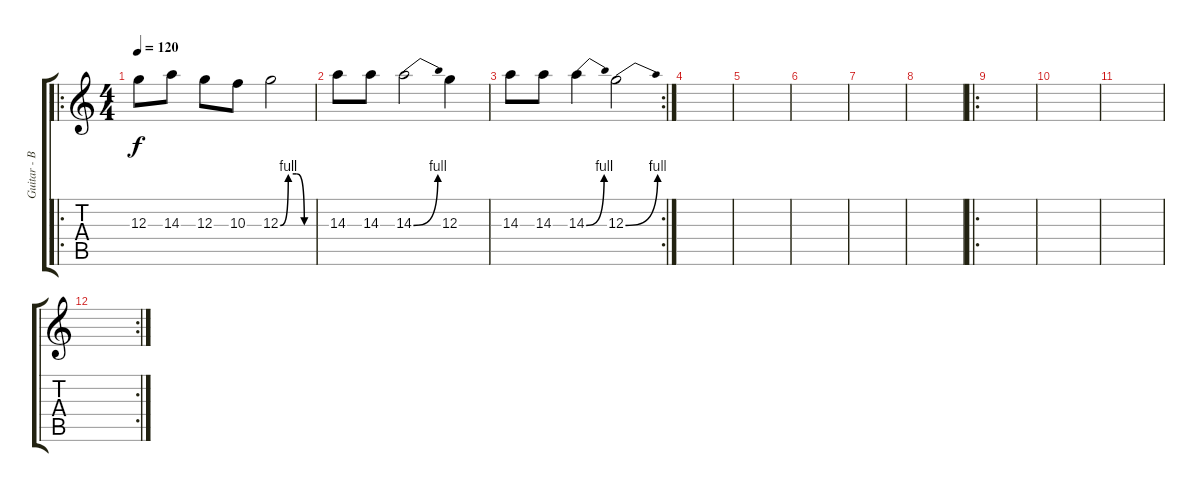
\track ("Guitar - Backup" "Guitar - B") {instrument acousticguitarsteel}
\staff {score tabs}
\tuning (E4 B3 G3 D3 A2 E2) {hide}
\ro
\ts (4 4)
\tempo 120
\clef g2
\ks c
12.3.8{dy f instrument overdrivenguitar} 14.3.8 12.3.8 10.3.8 12.3{be (custom 0 0 15 4 30 4 45 0 60 0)}.2 |
14.3.8 14.3.8 14.3{be (bend 0 0 60 4)}.2 12.3.4 |
\rc 2
14.3.8 14.3.8 14.3{be (bend 0 0 60 4)}.4 12.3{be (bend 0 0 60 4)}.2 |
|
|
|
|
|
\ro
|
|
|
\rc 2
